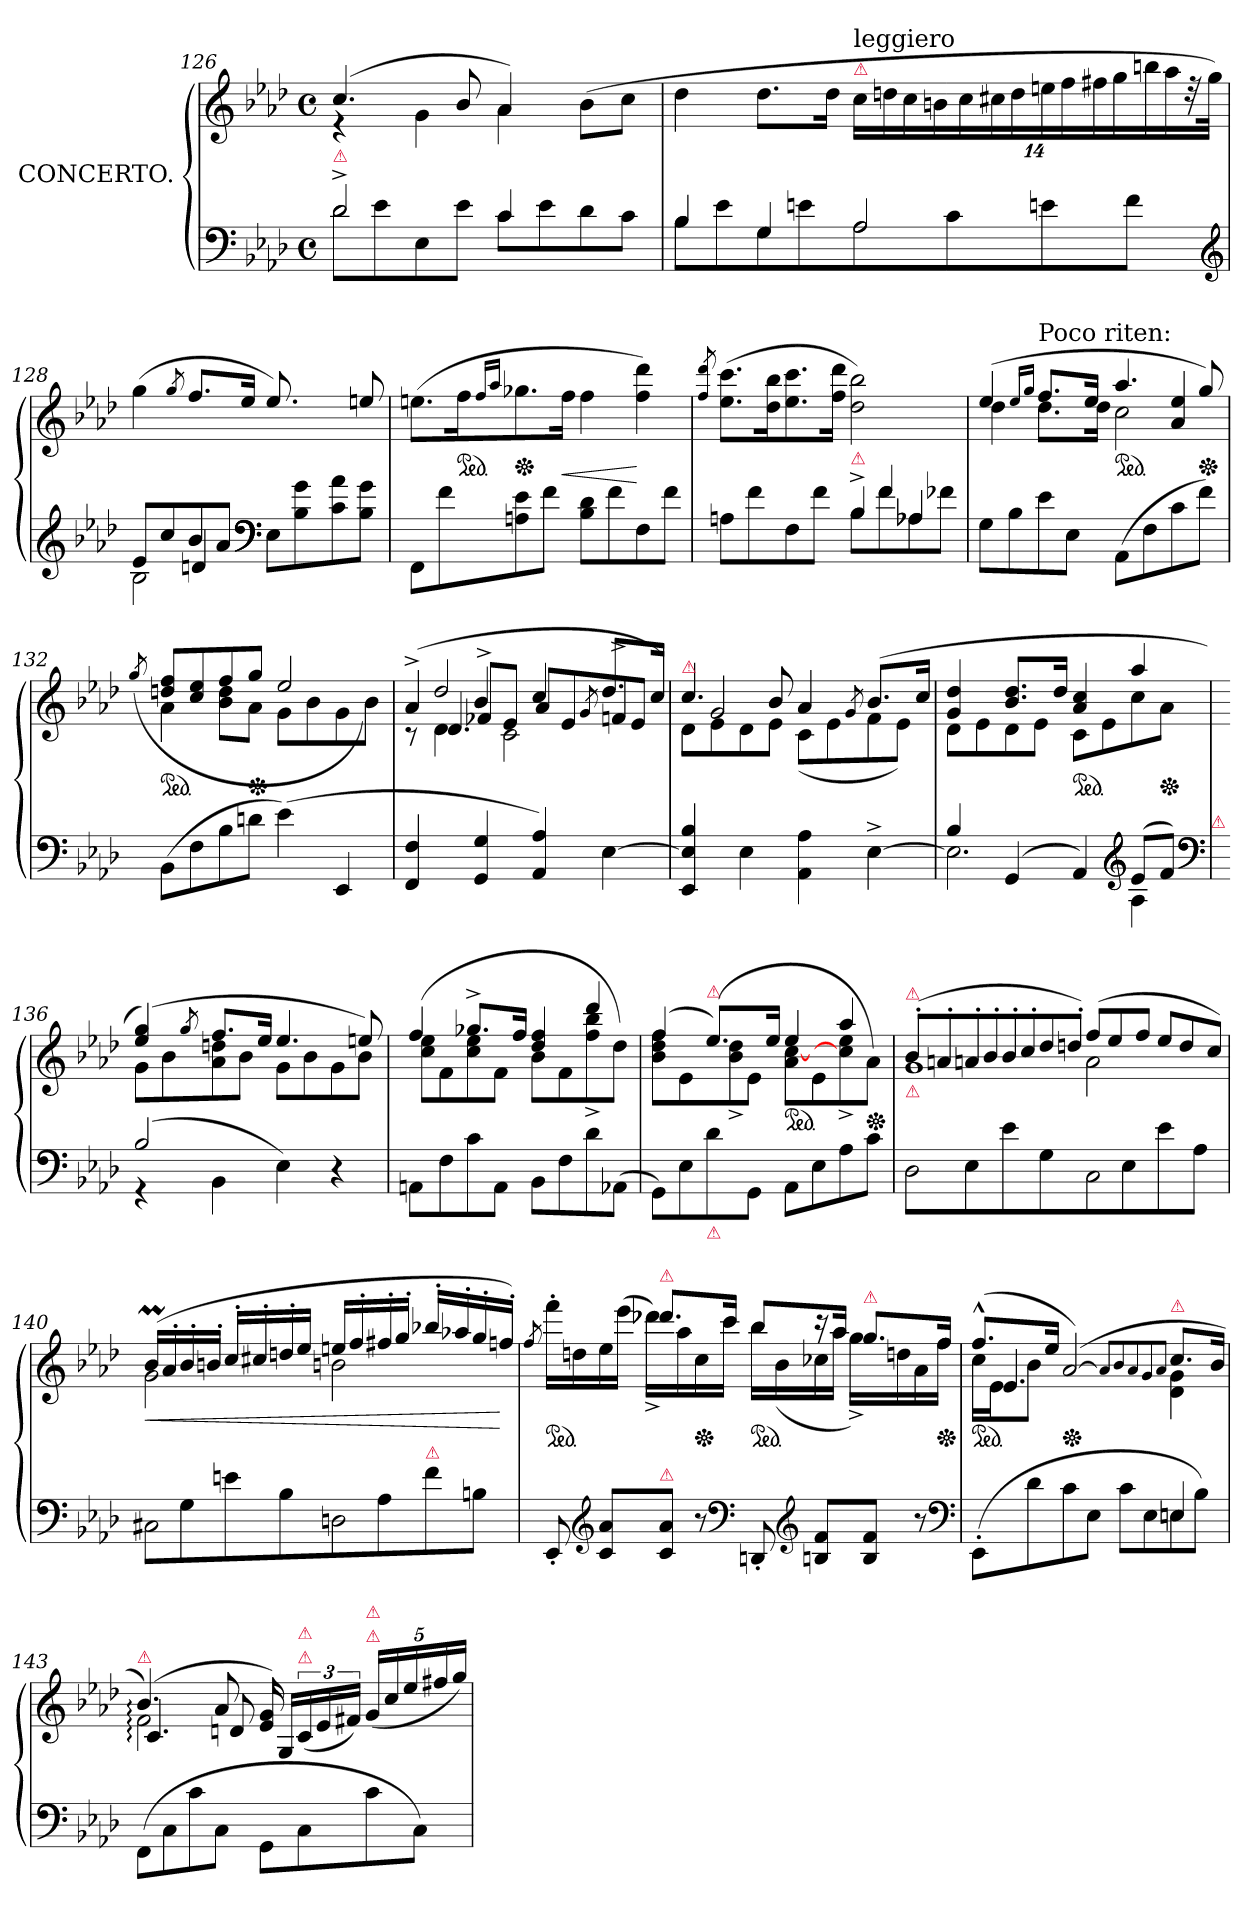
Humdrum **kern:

**kern	**kern	**dynam
*part1	*part1	*part1
*staff2	*staff1	*staff1/2
*I"CONCERTO.	*	*
*clefF4	*clefG2	*
*k[b-e-a-d-]	*k[b-e-a-d-]	*
*f:	*f:	*
*M4/4	*M4/4	*
*met(c)	*met(c)	*
=126	=126	=126
*^	*	*
!LO:TX:a:color=crimson:t=⚠	!	!	!
!	!LO:N:vis=2	!	!
*	*	*^	*
2d-^>	8d-	(>4.cc	4re	.
.	8e-	.	.	.
.	8E-	.	4g	.
.	8e-J	8b-	.	.
4c	8cL	4a-)	4a-	.
.	8e-	.	.	.
4ryy	8d-	4ryy	(>8b-L	.
.	8cJ	.	8ccJ	.
*	*	*v	*v	*
=127	=127	=127	=127
4B-	8B-L	4dd-	.
.	8e-	.	.
4G	8G	8.dd-L	.
.	8enJ	.	.
.	.	16dd-Jk	.
!	!	!LO:TX:a:color=crimson:t=⚠	!
!	!	!LO:TX:a:t=leggiero	!
!	!LO:N:vis=2	!	!
2A-	8A-	28ccLL	.
.	.	28ddn	.
.	.	28cc	.
.	.	28bn	.
.	8c	.	.
.	.	28cc	.
.	.	28cc#X	.
.	.	28dd	.
.	8en	28een	.
.	.	28ff	.
.	.	28ff#X	.
.	.	28gg	.
.	8fJ	.	.
.	.	28bbn	.
.	.	28aa-	.
.	.	56rdd	.
.	.	56ggJJk)	.
*v	*v	*	*
*clefG2	*	*
=128	=128	=128
*^	*	*
*	*^	*	*
8e-L	2B-	4ryy	(>4gg	.
8cc	.	.	.	.
.	.	.	8qgg/	.
8b-	.	4dn	8.ff/L	.
8a-J	.	.	.	.
.	.	.	16ee-/Jk	.
*clefF4	*	*	*	*
8E-L	2ryy	2ryy	8.ee-/)	.
8B-\ 8g\	.	.	.	.
.	.	.	8.ryy	.
8c\ 8a-\	.	.	.	.
8B-\ 8g\J	.	.	8een/	.
*v	*v	*v	*	*
=129	=129	=129
8FFL	(>8.eenL	.
*	*ped	*
8f	.	.
.	16ffK	.
.	16qqff/LL	.
.	16qqaa-/JJ	.
!	!LO:TX:a:color=crimson:t=⚠	!
*	*Xped	*
8An 8e-	8.gg-X	.
8fJ	.	.
.	16ffJk	<
8B- 8d-L	4ff	.
8f	.	.
8F	4ff 4ddd-)	[
8fJ	.	.
=130	=130	=130
.	8qff/ 8qddd-/	.
*^	*	*
!	!LO:N:vis=2	!	!
*	*^	*	*
2ryy	8An	2ryy	(>8.ee- 8.cccL	.
.	8f	.	.	.
.	.	.	16dd- 16bb-K	.
.	8F	.	8.ee- 8.ccc	.
.	8fJ	.	.	.
.	.	.	16ff 16ddd-Jk	.
!LO:TX:a:color=crimson:t=⚠	!	!	!	!
4B-^>	8B-L	8ryy	2dd- 2bb-)	.
.	8f	4f/	.	.
4A-X	8A-X	.	.	.
.	8f-XJ	8ryy	.	.
*v	*v	*v	*	*
=131	=131	=131
*	*^	*
*	*	*^	*
8GL	(>4ee-	4dd-	2ryy	.
8B-	.	.	.	.
.	16qqee-/LL	.	.	.
.	16qqgg/JJ	.	.	.
!	!LO:TX:a:t=Poco riten&colon;	!	!	!
8e-	8.ffL	8.dd-L	.	.
8E-J	.	.	.	.
.	16ee-Jk	16dd-Jk	.	.
*	*ped	*	*	*
(>8AA-L	4.aa-	2cc	4ryy	.
8F	.	.	.	.
8c	.	.	4a- 4ee-	.
*	*Xped	*	*	*
8fJ)	8gg)	.	.	.
*	*v	*v	*v	*
=132	=132	=132
.	(>8qgg/	.
*	*^	*
*	*ped	*	*
(>8BB-L	8ddn 8ffL	4a-	.
8F	8cc 8ee-	.	.
8B-	8ff	8b- 8ddL	.
*	*Xped	*	*
8dnJ	8ggJ	8a-J	.
(<4e-)	2ee-	8gL	.
.	.	8b-	.
4EE-	.	8g	.
.	.	8b-J)	.
=133	=133	=133	=133
*	*^	*^	*
*	*	*	*^	*	*
4FF 4F	(>4a-^>	8rc	8ryy	8ryy	4ryy	.
.	.	4d-	4.d-/	2dd-/	.	.
4GG 4G	4b-	.	.	.	8f-X^<L	.
.	.	2c	.	.	8e-J	.
4AA-/ 4A-/)	4cc	.	2ryy	.	8a-L	.
.	.	.	.	4.ryy	8e-	.
.	8qg	.	.	.	.	.
[4E-	8.dd-L	.	.	.	8fn^<	.
.	.	8ryy	.	.	8e-J	.
.	16ccJk)	.	.	.	.	.
*	*	*	*v	*v	*v	*
=134	=134	=134	=134	=134
!	!LO:TX:a:color=crimson:t=⚠	!	!	!
4EE- 4E-] 4B-	4.cc	8d-L	8ryy	.
.	.	8e-	2g/	.
4E-	.	8d-	.	.
.	8b-	8e-J	.	.
4AA- 4A-	4a-	(<8cL	.	.
.	.	8e-	8ryy	.
.	8qg/	.	.	.
[4E-^<	(>8.b-L	8f	4ryy	.
.	.	8e-J)	.	.
.	16ccJk	.	.	.
*	*	*v	*v	*
=135	=135	=135	=135
*^	*	*	*
4B-	2.E-]	4g 4dd-	8d-L	.
.	.	.	8e-	.
(<4GG	.	8.b- 8.dd-L	8d-	.
.	.	.	8e-J	.
.	.	16dd-Jk	.	.
*	*	*ped	*	*
4AA-)	.	4a- 4cc	8cL	.
.	.	.	8e-	.
*clefG2	*	*	*	*
(<8e-L	4A-	4aa-	8cc	.
*	*	*Xped	*	*
8fJ)	.	.	8a-J	.
*clefF4	*	*	*	*
!LO:TX:a:color=crimson:t=⚠	!	!	!	!
=136	=136	=136	=136	=136
(>2B-	4r	(>4ee- 4gg)	8gL	.
.	.	.	8b-	.
.	.	8qgg/	.	.
.	4BB-	8.ffL	8a- 8ddn	.
.	.	.	8b-J	.
.	.	16ee-Jk	.	.
2ryy	4E-)	4.ee-	8gL	.
.	.	.	8b-	.
.	4r	.	8g	.
.	.	8een)	8b-J	.
*v	*v	*	*	*
=137	=137	=137	=137
8AAnL	(>4ff	8cc 8ee-L	.
8F	.	8f	.
8c	8.gg-X^>L	8cc 8ee-	.
8AAJ	.	8fJ	.
.	16ffJk	.	.
8BB-L	4dd- 4ff	8b-L	.
8F	.	8f	.
8d-	4ddd-	8ff^< 8bb-^<	.
(>8AA-XJ	.	8dd-J)	.
=138	=138	=138	=138
8GGL)	(>4ff	8b- 8dd- 8ffL	.
8E-	.	8e-	.
!	!LO:TX:a:color=crimson:t=⚠	!	!
!LO:TX:b:color=crimson:t=⚠	!	!	!
8d-	(>8.ee-L)	8b-^< 8dd-^<	.
8GGJ	.	8e-J	.
.	16ee-Jk	.	.
*	*ped	*	*
8AA-L	4ee-	8a- [8ccL	.
8E-	.	8e-	.
8A-	4aa-	8cc]^< 8ee-^<	.
*	*Xped	*	*
8cJ	.	8a-J)	.
=139	=139	=139	=139
!	!LO:TX:a:color=crimson:t=⚠	!	!
!	!LO:TX:b:color=crimson:t=⚠	!	!
!LO:N:vis=2	!LO:N:vis=8	!LO:N:vis=1	!
8D-	(>16b-'<L	2g\	.
!	!LO:N:vis=8	!	!
.	16an'<	.	.
!	!LO:N:vis=8	!	!
8E-	16an'<	.	.
!	!LO:N:vis=8	!	!
.	16b-'<	.	.
!	!LO:N:vis=8	!	!
8e-	16b-'<	.	.
!	!LO:N:vis=8	!	!
.	16cc'<	.	.
!	!LO:N:vis=8	!	!
8GJ	16dd-	.	.
!	!LO:N:vis=8	!	!
.	16ddn'<J)	.	.
!LO:N:vis=2	!	!	!
*	*Xtuplet	*	*
8C	(>12ffL	2a	.
.	12ee-	.	.
8E-	.	.	.
.	12ffJ	.	.
8e-	12ee-L	.	.
.	12dd	.	.
8A-J	.	.	.
.	12ccJ)	.	.
=140	=140	=140	=140
!LO:N:vis=2	!	!	!
8C#X	(>16b-MLL	2g	<
.	16a-'<	.	.
8G	16b-'<	.	.
.	16bn'<JJ	.	.
8en	16cc'<LL	.	.
.	16cc#X'<	.	.
8B-J	16ddn'<	.	.
.	16ee-JJ	.	.
!LO:N:vis=2	!	!	!
8Dn	16eenLL	2bn	.
.	16ff'<	.	.
8A-	16ff#X'<	.	.
.	16gg'<JJ	.	.
!LO:TX:a:color=crimson:t=⚠	!	!	!
8f	16bb-X'<LL	.	.
.	16aa-X'<	.	.
8BnJ	16gg'<	.	.
.	16ffn'<JJ)	.	[
=141	=141	=141	=141
.	.	8qff/	.
*	*ped	*	*
8EE-'<	4ryy	16fff'>LL	.
.	.	16ddn	.
*clefG2	*	*	*
8c 8a-L	.	16ee-	.
.	.	(>16eee-JJ	.
!	!LO:TX:a:color=crimson:t=⚠	!	!
!LO:TX:a:color=crimson:t=⚠	!	!	!
8c 8a-J	8.ddd-XL	16ddd-X^<LL)	.
.	.	16aa-	.
*	*Xped	*	*
8r	.	16cc	.
.	16cccJk	16cccJJ	.
*clefF4	*	*	*
*	*ped	*	*
8DDn'<	8bb-L	16bb-LL	.
.	.	(>16b-	.
*clefG2	*	*	*
8Bn 8fL	16rccc	16cc-X	.
.	16aa-Jk	16aa-JJ	.
!	!LO:TX:a:color=crimson:t=⚠	!	!
8B 8fJ	8.ggL	16gg^<LL)	.
.	.	16ddn	.
8r	.	16a-	.
*	*Xped	*	*
.	16ffJk	16ffJJ	.
*	*v	*v	*
*clefF4	*	*
=142	=142	=142
*^	*^	*
*	*	*	*^	*
*	*	*ped	*	*	*
2ryy	(>8EE-'>L	(>8.ff^^>L	16ccLL	16ryy	.
.	.	.	16e-J	4.e-/	.
.	8d-	.	8b-J	.	.
.	.	16ee-Jk	.	.	.
*	*	*Xped	*	*	*
.	8c	(>[2a-)	4ryy	.	.
.	8E-J	.	.	.	.
.	.	.	.	16ryy	.
4ryy	8cL	.	4ryy	2ryy	.
.	8E-	.	.	.	.
.	.	8qqa-/L]	.	.	.
.	.	8qqb-/	.	.	.
.	.	8qqa-/	.	.	.
.	.	8qqg/	.	.	.
.	.	8qqa-/J	.	.	.
!	!	!LO:TX:a:color=crimson:t=⚠	!	!	!
4En	8En	8.ccL	4d- 4g	.	.
.	8B-J)	.	.	.	.
.	.	16b-Jk	.	.	.
*v	*v	*	*	*	*
=143	=143	=143	=143	=143
!	!LO:TX:a:color=crimson:t=⚠	!	!	!
(>8FF\L	(>4.b-:)	2f:	4.c:	.
8C\	.	.	.	.
8c\	.	.	.	.
8C\J	8a-	.	8dn	.
8GGL	16e- 16g)	2ryy	2ryy	.
.	16GLL	.	.	.
*	*tuplet	*	*	*
!	!LO:TX:a:color=crimson:t=⚠	!	!	!
!	!LO:TX:a:color=crimson:t=⚠	!	!	!
8C	(<24c	.	.	.
.	24e-	.	.	.
.	24f#XJJ)	.	.	.
!	!LO:TX:a:color=crimson:t=⚠	!	!	!
!	!LO:TX:a:color=crimson:t=⚠	!	!	!
8c	(<20g/LL	.	.	.
.	20cc/	.	.	.
.	20ee-/	.	.	.
8CJ)	.	.	.	.
.	20ff#X/	.	.	.
.	20gg/JJ)	.	.	.
*	*v	*v	*v	*
=	=	=
*-	*-	*-
